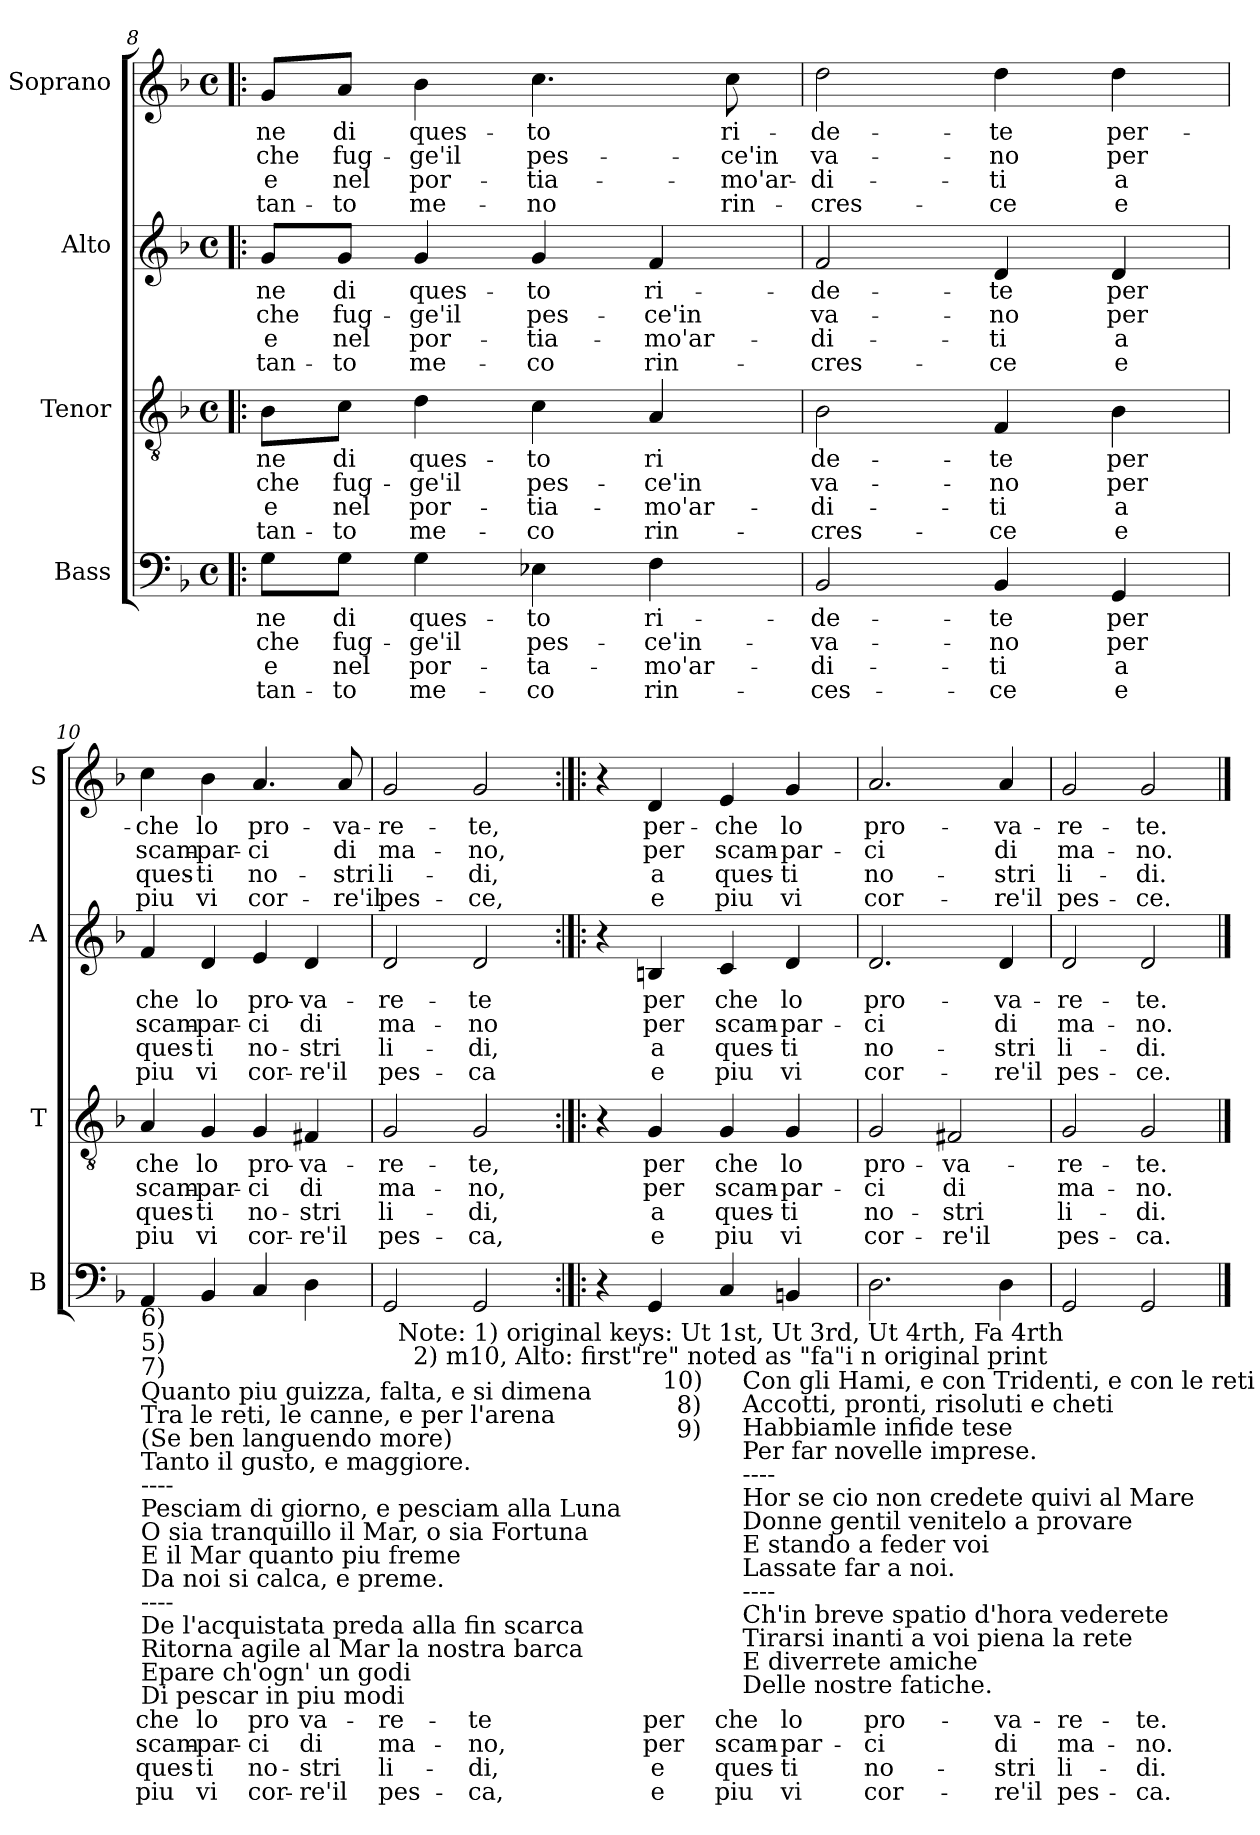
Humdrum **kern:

**kern	**text	**text	**text	**text	**kern	**text	**text	**text	**text	**kern	**text	**text	**text	**text	**kern	**text	**text	**text	**text
*part4	*part4	*part4	*part4	*part4	*part3	*part3	*part3	*part3	*part3	*part2	*part2	*part2	*part2	*part2	*part1	*part1	*part1	*part1	*part1
*staff4	*staff4	*staff4	*staff4	*staff4	*staff3	*staff3	*staff3	*staff3	*staff3	*staff2	*staff2	*staff2	*staff2	*staff2	*staff1	*staff1	*staff1	*staff1	*staff1
*I"Bass	*	*	*	*	*I"Tenor	*	*	*	*	*I"Alto	*	*	*	*	*I"Soprano	*	*	*	*
*I'B	*	*	*	*	*I'T	*	*	*	*	*I'A	*	*	*	*	*I'S	*	*	*	*
*clefF4	*	*	*	*	*clefGv2	*	*	*	*	*clefG2	*	*	*	*	*clefG2	*	*	*	*
*k[b-]	*	*	*	*	*k[b-]	*	*	*	*	*k[b-]	*	*	*	*	*k[b-]	*	*	*	*
*F:	*	*	*	*	*F:	*	*	*	*	*F:	*	*	*	*	*F:	*	*	*	*
*M4/4	*	*	*	*	*M4/4	*	*	*	*	*M4/4	*	*	*	*	*M4/4	*	*	*	*
*met(c)	*	*	*	*	*met(c)	*	*	*	*	*met(c)	*	*	*	*	*met(c)	*	*	*	*
=8!|:	=8!|:	=8!|:	=8!|:	=8!|:	=8!|:	=8!|:	=8!|:	=8!|:	=8!|:	=8!|:	=8!|:	=8!|:	=8!|:	=8!|:	=8!|:	=8!|:	=8!|:	=8!|:	=8!|:
8G\L	ne	che	e	tan-	8B-\L	ne	che	e	tan-	8g/L	ne	che	e	tan-	8g/L	ne	che	e	tan-
8G\J	di	fug-	nel	-to	8c\J	di	fug-	nel	-to	8g/J	di	fug-	nel	-to	8a/J	di	fug-	nel	-to
4G\	ques-	-ge'il	por-	me-	4d\	ques-	-ge'il	por-	me-	4g/	ques-	-ge'il	por-	me-	4b-\	ques-	-ge'il	por-	me-
4E-X\	-to	pes-	-ta-	-co	4c\	-to	pes-	-tia-	-co	4g/	-to	pes-	-tia-	-co	4.cc\	-to	pes-	-tia-	-no
4F\	ri-	-ce'in-	-mo'ar-	rin-	4A/	ri	-ce'in	-mo'ar-	rin-	4f/	ri-	-ce'in	-mo'ar-	rin-	.	.	.	.	.
.	.	.	.	.	.	.	.	.	.	.	.	.	.	.	8cc\	ri-	-ce'in	-mo'ar-	rin-
=9	=9	=9	=9	=9	=9	=9	=9	=9	=9	=9	=9	=9	=9	=9	=9	=9	=9	=9	=9
2BB-/	-de-	-va-	-di-	-ces-	2B-\	de-	va-	-di-	-cres-	2f/	-de-	va-	-di-	-cres-	2dd\	-de-	va-	-di-	-cres-
4BB-/	-te	-no	-ti	-ce	4F/	-te	-no	-ti	-ce	4d/	-te	-no	-ti	-ce	4dd\	-te	-no	-ti	-ce
4GG/	per	per	a	e	4B-\	per	per	a	e	4d/	per	per	a	e	4dd\	per-	per	a	e
!!LO:PB:g=z
=10	=10	=10	=10	=10	=10	=10	=10	=10	=10	=10	=10	=10	=10	=10	=10	=10	=10	=10	=10
!LO:TX:b:t=6)	!	!	!	!	!	!	!	!	!	!	!	!	!	!	!	!	!	!	!
!LO:TX:b:t=5)	!	!	!	!	!	!	!	!	!	!	!	!	!	!	!	!	!	!	!
!LO:TX:b:t=7)	!	!	!	!	!	!	!	!	!	!	!	!	!	!	!	!	!	!	!
!LO:TX:b:t=Quanto piu guizza, falta, e si dimena\nTra le reti, le canne, e per l'arena\n(Se ben languendo more)\nTanto il gusto, e maggiore.\n----\nPesciam di giorno, e pesciam alla Luna\nO sia tranquillo il Mar, o sia Fortuna\nE il Mar quanto piu freme\nDa noi si calca, e preme.\n----\nDe l'acquistata preda alla fin scarca\nRitorna agile al Mar la nostra barca\nEpare ch'ogn' un  godi\nDi pescar in piu modi	!	!	!	!	!	!	!	!	!	!	!	!	!	!	!	!	!	!	!
4AA/	che	scam-	ques-	piu	4A/	che	scam-	ques-	piu	4f/	che	scam-	ques-	piu	4cc\	-che	scam-	ques-	piu
4BB-/	lo	-par-	-ti	vi	4G/	lo	-par-	-ti	vi	4d/	lo	-par-	-ti	vi	4b-\	lo	-par-	-ti	vi
4C/	pro	-ci	no-	cor-	4G/	pro-	-ci	no-	cor-	4e/	pro-	-ci	no-	cor-	4.a/	pro-	-ci	no-	cor-
4D\	va-	di	-stri	-re'il	4F#X/	-va-	di	-stri	-re'il	4d/	-va-	di	-stri	-re'il	.	.	.	.	.
.	.	.	.	.	.	.	.	.	.	.	.	.	.	.	8a/	-va-	di	-stri	-re'il
=11	=11	=11	=11	=11	=11	=11	=11	=11	=11	=11	=11	=11	=11	=11	=11	=11	=11	=11	=11
*^	*	*	*	*	*	*	*	*	*	*	*	*	*	*	*	*	*	*	*
2GG/	32ryy	-re-	ma-	li-	pes-	2G/	-re-	ma-	li-	pes-	2d/	-re-	ma-	li-	pes-	2g/	-re-	ma-	li-	pes-
!	!LO:TX:b:t=Note&colon; 1) original keys&colon;  Ut 1st, Ut 3rd, Ut 4rth, Fa 4rth\n          2) m10, Alto&colon; first"re" noted as "fa"i n original print	!	!	!	!	!	!	!	!	!	!	!	!	!	!	!	!	!	!	!
.	2ryy	.	.	.	.	.	.	.	.	.	.	.	.	.	.	.	.	.	.	.
2GG/	.	-te	-no,	-di,	-ca,	2G/	-te,	-no,	-di,	-ca,	2d/	-te	-no	-di,	-ca	2g/	-te,	-no,	-di,	-ce,
.	4...ryy	.	.	.	.	.	.	.	.	.	.	.	.	.	.	.	.	.	.	.
=12:|!|:	=12:|!|:	=12:|!|:	=12:|!|:	=12:|!|:	=12:|!|:	=12:|!|:	=12:|!|:	=12:|!|:	=12:|!|:	=12:|!|:	=12:|!|:	=12:|!|:	=12:|!|:	=12:|!|:	=12:|!|:	=12:|!|:	=12:|!|:	=12:|!|:	=12:|!|:	=12:|!|:
*^	*^	*	*	*	*	*	*	*	*	*	*	*	*	*	*	*	*	*	*	*
4r	4ryy	4ryy	2ryy	.	.	.	.	4r	.	.	.	.	4r	.	.	.	.	4r	.	.	.	.
4GG/	32ryy	16ryy	.	per	per	e	e	4G/	per	per	a	e	4Bn/	per	per	a	e	4d/	per-	per	a	e
!	!LO:TX:b:t=10)	!	!	!	!	!	!	!	!	!	!	!	!	!	!	!	!	!	!	!	!	!
.	2ryy	.	.	.	.	.	.	.	.	.	.	.	.	.	.	.	.	.	.	.	.	.
!	!	!LO:TX:b:t=8)	!	!	!	!	!	!	!	!	!	!	!	!	!	!	!	!	!	!	!	!
!	!	!LO:TX:b:t=9)	!	!	!	!	!	!	!	!	!	!	!	!	!	!	!	!	!	!	!	!
.	.	2ryy	.	.	.	.	.	.	.	.	.	.	.	.	.	.	.	.	.	.	.	.
4C/	.	.	16ryy	che	scam-	ques-	piu	4G/	che	scam-	ques-	piu	4c/	che	scam-	ques-	piu	4e/	-che	scam-	ques-	piu
!	!	!	!LO:TX:b:t=Con gli Hami, e con Tridenti, e con le reti\nAccotti, pronti, risoluti e cheti\nHabbiamle infide tese\nPer far novelle imprese.\n----\nHor se cio non credete quivi al Mare\nDonne gentil venitelo a provare\nE stando a feder voi\nLassate far a noi.\n----\nCh'in breve spatio d'hora vederete\nTirarsi inanti a voi piena la rete\nE diverrete amiche\nDelle nostre fatiche.	!	!	!	!	!	!	!	!	!	!	!	!	!	!	!	!	!	!	!
.	.	.	4..ryy	.	.	.	.	.	.	.	.	.	.	.	.	.	.	.	.	.	.	.
4BBn/	.	.	.	lo	-par-	-ti	vi	4G/	lo	-par-	-ti	vi	4d/	lo	-par-	-ti	vi	4g/	lo	-par-	-ti	vi
.	8..ryy	.	.	.	.	.	.	.	.	.	.	.	.	.	.	.	.	.	.	.	.	.
.	.	8.ryy	.	.	.	.	.	.	.	.	.	.	.	.	.	.	.	.	.	.	.	.
*v	*v	*v	*v	*	*	*	*	*	*	*	*	*	*	*	*	*	*	*	*	*	*	*
=13	=13	=13	=13	=13	=13	=13	=13	=13	=13	=13	=13	=13	=13	=13	=13	=13	=13	=13	=13
2.D\	pro-	-ci	no-	cor-	2G/	pro-	-ci	no-	cor-	2.d/	pro-	-ci	no-	cor-	2.a/	pro-	-ci	no-	cor-
.	.	.	.	.	2F#X/	-va-	di	-stri	-re'il	.	.	.	.	.	.	.	.	.	.
4D\	-va-	di	-stri	-re'il	.	.	.	.	.	4d/	-va-	di	-stri	-re'il	4a/	-va-	di	-stri	-re'il
=14	=14	=14	=14	=14	=14	=14	=14	=14	=14	=14	=14	=14	=14	=14	=14	=14	=14	=14	=14
2GG/	-re-	ma-	li-	pes-	2G/	-re-	ma-	li-	pes-	2d/	-re-	ma-	li-	pes-	2g/	-re-	ma-	li-	pes-
2GG/	-te.	-no.	-di.	-ca.	2G/	-te.	-no.	-di.	-ca.	2d/	-te.	-no.	-di.	-ce.	2g/	-te.	-no.	-di.	-ce.
==	==	==	==	==	==	==	==	==	==	==	==	==	==	==	==	==	==	==	==
*-	*-	*-	*-	*-	*-	*-	*-	*-	*-	*-	*-	*-	*-	*-	*-	*-	*-	*-	*-
